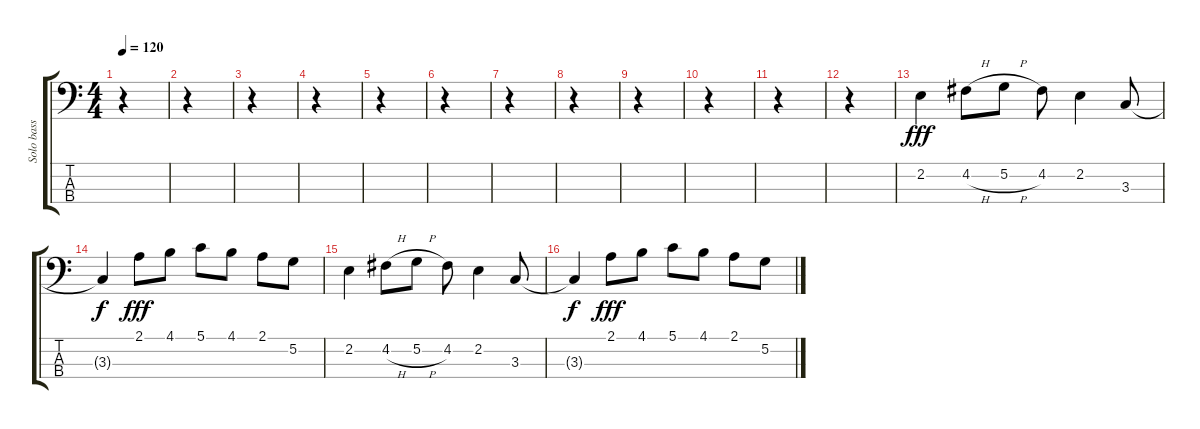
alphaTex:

\track (" Solo basse" " Solo bass") {instrument electricbassfinger}
\staff {score tabs}
\tuning (G2 D2 A1 E1) {hide}
\ts (4 4)
\tempo 120
\clef f4
\ks c
r.4{dy fff} |
r.4 |
r.4 |
r.4 |
r.4 |
r.4 |
r.4 |
r.4 |
r.4 |
r.4 |
r.4 |
r.4 |
2.2.4 4.2{h}.8 5.2{h}.8 4.2.8 2.2.4 3.3.8 |
3.3{t}.4{dy f} 2.1.8{dy fff} 4.1.8 5.1.8 4.1.8 2.1.8 5.2.8 |
2.2.4 4.2{h}.8 5.2{h}.8 4.2.8 2.2.4 3.3.8 |
3.3{t}.4{dy f} 2.1.8{dy fff} 4.1.8 5.1.8 4.1.8 2.1.8 5.2.8
